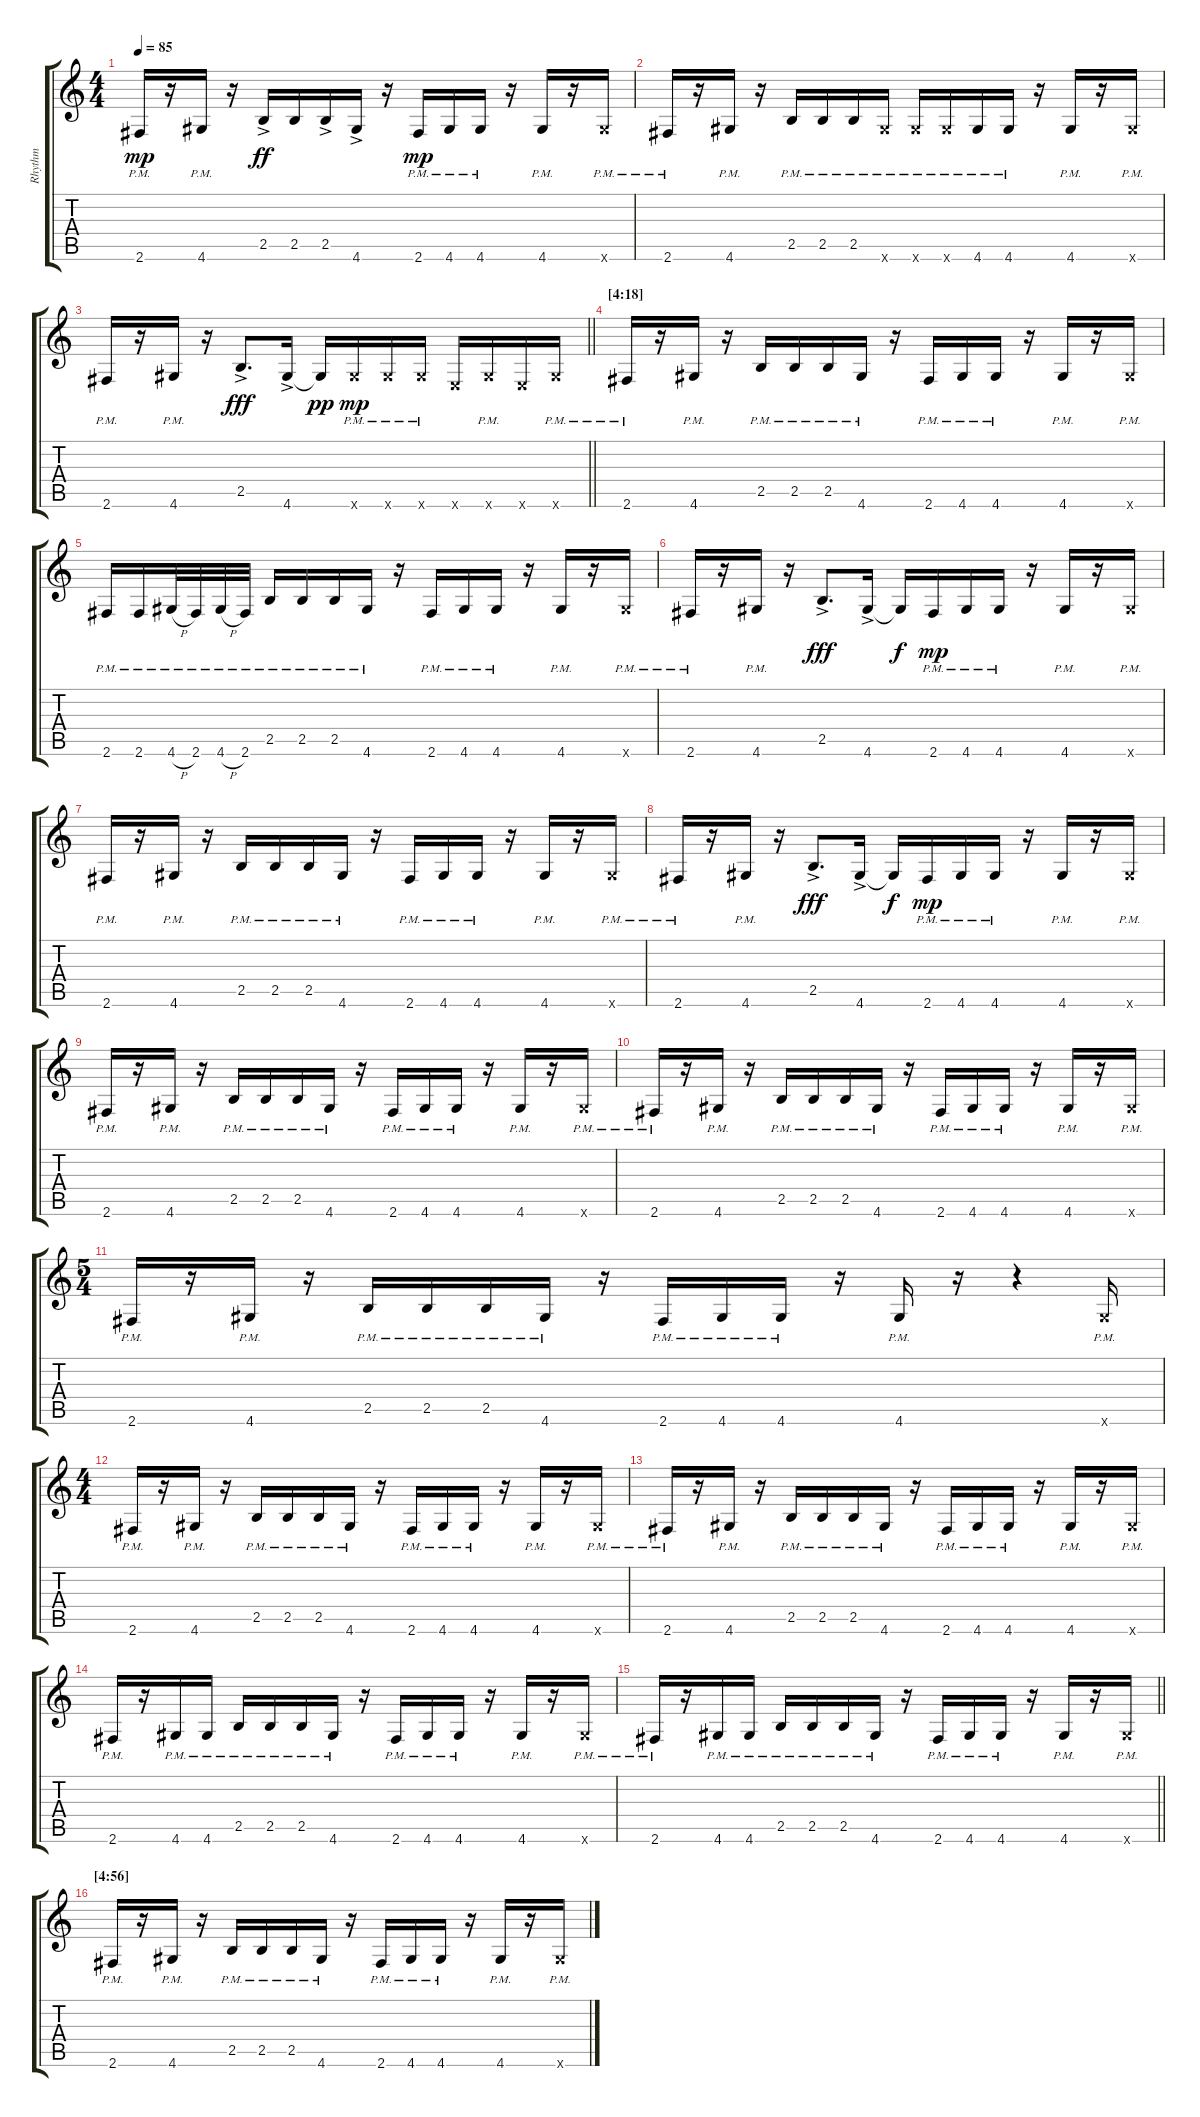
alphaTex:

\track ("Rhythm" "Rhythm") {instrument overdrivenguitar}
\staff {score tabs}
\tuning (E4 B3 G3 D3 A2 E2) {hide}
\ts (4 4)
\tempo 85
\clef g2
\ks c
2.6{pm}.16{dy mp} r.16 4.6{pm}.16 r.16 2.5{ac}.16{dy ff} 2.5.16 2.5{ac}.16 4.6{ac}.16 r.16 2.6{pm}.16{dy mp} 4.6{pm}.16 4.6{pm}.16 r.16 4.6{pm}.16 r.16 4.6{pm x}.16 |
2.6{pm}.16 r.16 4.6{pm}.16 r.16 2.5{pm}.16 2.5{pm}.16 2.5{pm}.16 4.6{pm x}.16 4.6{pm x}.16 4.6{pm x}.16 4.6{pm}.16 4.6{pm}.16 r.16 4.6{pm}.16 r.16 4.6{pm x}.16 |
\barLineRight lightlight
2.6{pm}.16 r.16 4.6{pm}.16 r.16 2.5{ac}.8{d dy fff} 4.6{ac}.16 4.6{t}.16{dy pp} 4.6{pm x}.16{dy mp} 4.6{pm x}.16 4.6{pm x}.16 0.6{x}.16 4.6{pm x}.16 0.6{x}.16 4.6{pm x}.16 |
\section ("" "[4:18]")
2.6{pm}.16 r.16 4.6{pm}.16 r.16 2.5{pm}.16 2.5{pm}.16 2.5{pm}.16 4.6{pm}.16 r.16 2.6{pm}.16 4.6{pm}.16 4.6{pm}.16 r.16 4.6{pm}.16 r.16 4.6{pm x}.16 |
2.6{pm}.16 2.6{pm}.16 4.6{h pm}.32 2.6{pm}.32 4.6{h pm}.32 2.6{pm}.32 2.5{pm}.16 2.5{pm}.16 2.5{pm}.16 4.6{pm}.16 r.16 2.6{pm}.16 4.6{pm}.16 4.6{pm}.16 r.16 4.6{pm}.16 r.16 4.6{pm x}.16 |
2.6{pm}.16 r.16 4.6{pm}.16 r.16 2.5{ac}.8{d dy fff} 4.6{ac}.16 4.6{t}.16{dy f} 2.6{pm}.16{dy mp} 4.6{pm}.16 4.6{pm}.16 r.16 4.6{pm}.16 r.16 4.6{pm x}.16 |
2.6{pm}.16 r.16 4.6{pm}.16 r.16 2.5{pm}.16 2.5{pm}.16 2.5{pm}.16 4.6{pm}.16 r.16 2.6{pm}.16 4.6{pm}.16 4.6{pm}.16 r.16 4.6{pm}.16 r.16 4.6{pm x}.16 |
2.6{pm}.16 r.16 4.6{pm}.16 r.16 2.5{ac}.8{d dy fff} 4.6{ac}.16 4.6{t}.16{dy f} 2.6{pm}.16{dy mp} 4.6{pm}.16 4.6{pm}.16 r.16 4.6{pm}.16 r.16 4.6{pm x}.16 |
2.6{pm}.16 r.16 4.6{pm}.16 r.16 2.5{pm}.16 2.5{pm}.16 2.5{pm}.16 4.6{pm}.16 r.16 2.6{pm}.16 4.6{pm}.16 4.6{pm}.16 r.16 4.6{pm}.16 r.16 4.6{pm x}.16 |
2.6{pm}.16 r.16 4.6{pm}.16 r.16 2.5{pm}.16 2.5{pm}.16 2.5{pm}.16 4.6{pm}.16 r.16 2.6{pm}.16 4.6{pm}.16 4.6{pm}.16 r.16 4.6{pm}.16 r.16 4.6{pm x}.16 |
\ts (5 4)
2.6{pm}.16 r.16 4.6{pm}.16 r.16 2.5{pm}.16 2.5{pm}.16 2.5{pm}.16 4.6{pm}.16 r.16 2.6{pm}.16 4.6{pm}.16 4.6{pm}.16 r.16 4.6{pm}.16 r.16 r.4 4.6{pm x}.16 |
\ts (4 4)
2.6{pm}.16 r.16 4.6{pm}.16 r.16 2.5{pm}.16 2.5{pm}.16 2.5{pm}.16 4.6{pm}.16 r.16 2.6{pm}.16 4.6{pm}.16 4.6{pm}.16 r.16 4.6{pm}.16 r.16 4.6{pm x}.16 |
2.6{pm}.16 r.16 4.6{pm}.16 r.16 2.5{pm}.16 2.5{pm}.16 2.5{pm}.16 4.6{pm}.16 r.16 2.6{pm}.16 4.6{pm}.16 4.6{pm}.16 r.16 4.6{pm}.16 r.16 4.6{pm x}.16 |
2.6{pm}.16 r.16 4.6{pm}.16 4.6{pm}.16 2.5{pm}.16 2.5{pm}.16 2.5{pm}.16 4.6{pm}.16 r.16 2.6{pm}.16 4.6{pm}.16 4.6{pm}.16 r.16 4.6{pm}.16 r.16 4.6{pm x}.16 |
\barLineRight lightlight
2.6{pm}.16 r.16 4.6{pm}.16 4.6{pm}.16 2.5{pm}.16 2.5{pm}.16 2.5{pm}.16 4.6{pm}.16 r.16 2.6{pm}.16 4.6{pm}.16 4.6{pm}.16 r.16 4.6{pm}.16 r.16 4.6{pm x}.16 |
\section ("" "[4:56]")
2.6{pm}.16 r.16 4.6{pm}.16 r.16 2.5{pm}.16 2.5{pm}.16 2.5{pm}.16 4.6{pm}.16 r.16 2.6{pm}.16 4.6{pm}.16 4.6{pm}.16 r.16 4.6{pm}.16 r.16 4.6{pm x}.16
